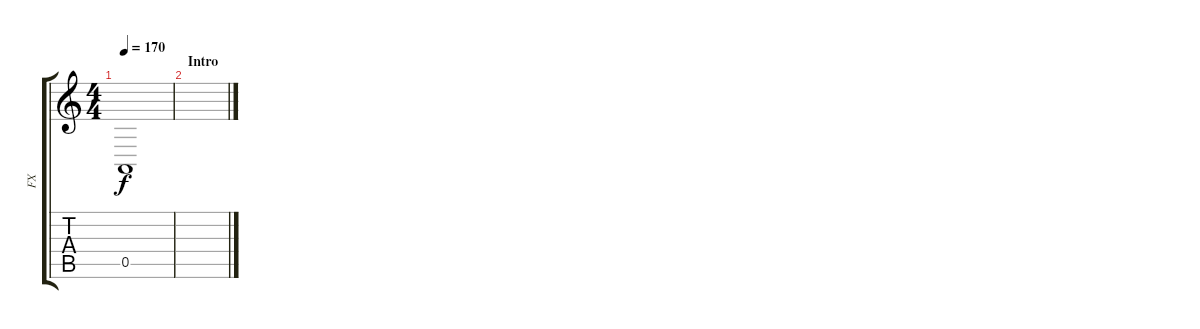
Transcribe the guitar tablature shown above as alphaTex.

\track ("FX" "FX") {instrument lead7fifths}
\staff {score tabs}
\tuning (E4 B3 G3 D3 A2 E2) {hide}
\ts (4 4)
\tempo 170
\clef g2
\ks c
0.5.1{dy f instrument lead7fifths} |
\section ("" "Intro")
